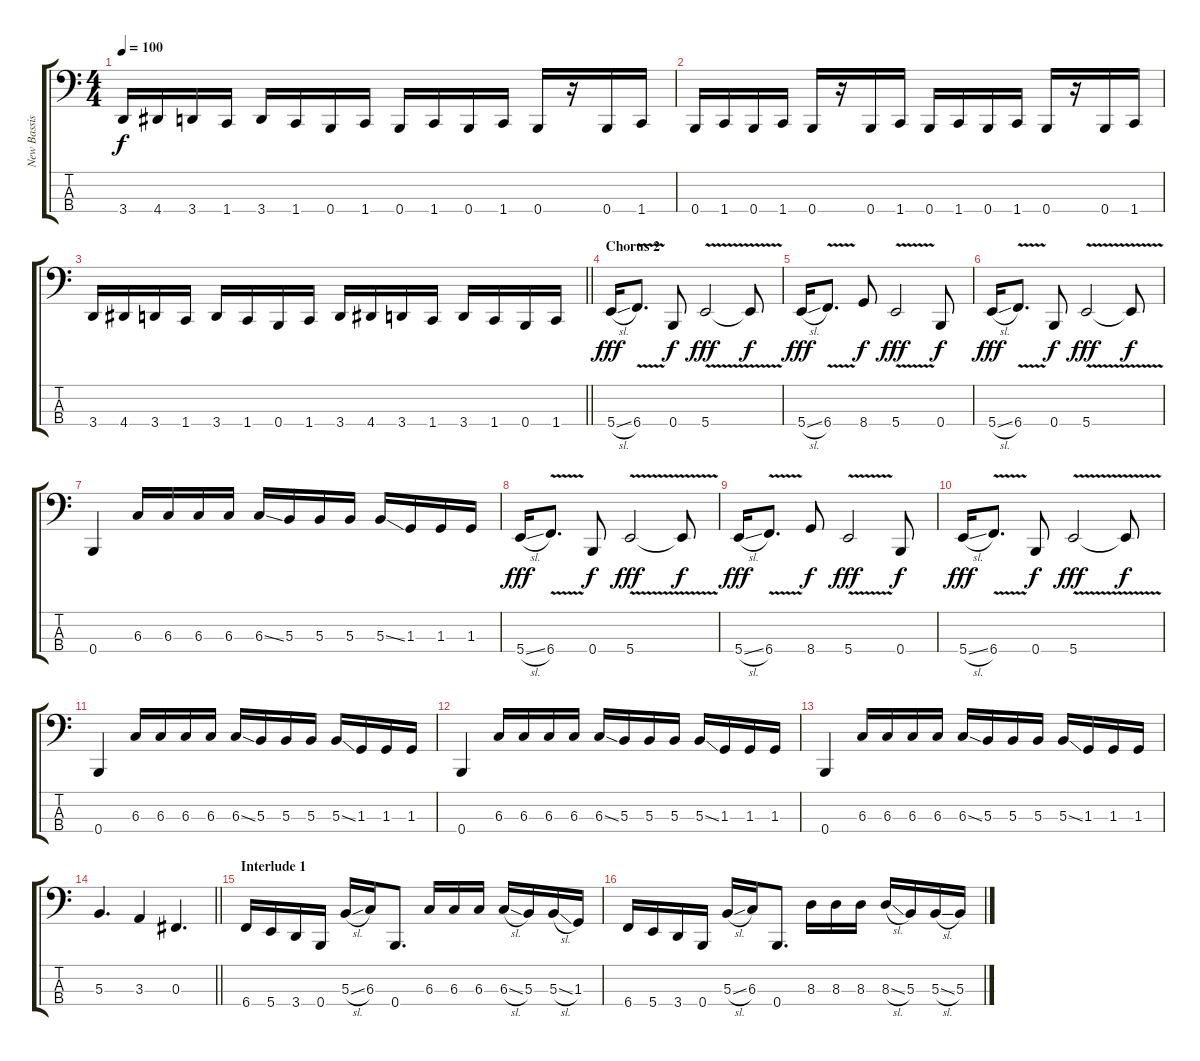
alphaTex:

\track ("New Bassist" "New Bassis") {instrument electricbasspick}
\staff {score tabs}
\tuning (E2 B1 Gb1 B0) {hide}
\ts (4 4)
\tempo 100
\clef f4
\ks c
3.4.16{dy f} 4.4.16 3.4.16 1.4.16 3.4.16 1.4.16 0.4.16 1.4.16 0.4.16 1.4.16 0.4.16 1.4.16 0.4.16 r.16 0.4.16 1.4.16 |
0.4.16 1.4.16 0.4.16 1.4.16 0.4.16 r.16 0.4.16 1.4.16 0.4.16 1.4.16 0.4.16 1.4.16 0.4.16 r.16 0.4.16 1.4.16 |
\barLineRight lightlight
3.4.16 4.4.16 3.4.16 1.4.16 3.4.16 1.4.16 0.4.16 1.4.16 3.4.16 4.4.16 3.4.16 1.4.16 3.4.16 1.4.16 0.4.16 1.4.16 |
\section ("" "Chorus 2")
5.4{sl}.16{dy fff} 6.4{v}.8{d} 0.4.8{dy f} 5.4{v}.2{dy fff} 5.4{t}.8{dy f} |
5.4{sl}.16{dy fff} 6.4{v}.8{d} 8.4.8{dy f} 5.4{v}.2{dy fff} 0.4.8{dy f} |
5.4{sl}.16{dy fff} 6.4{v}.8{d} 0.4.8{dy f} 5.4{v}.2{dy fff} 5.4{t}.8{dy f} |
0.4.4 6.3.16 6.3.16 6.3.16 6.3.16 6.3{ss}.16 5.3.16 5.3.16 5.3.16 5.3{ss}.16 1.3.16 1.3.16 1.3.16 |
5.4{sl}.16{dy fff} 6.4{v}.8{d} 0.4.8{dy f} 5.4{v}.2{dy fff} 5.4{t}.8{dy f} |
5.4{sl}.16{dy fff} 6.4{v}.8{d} 8.4.8{dy f} 5.4{v}.2{dy fff} 0.4.8{dy f} |
5.4{sl}.16{dy fff} 6.4{v}.8{d} 0.4.8{dy f} 5.4{v}.2{dy fff} 5.4{t}.8{dy f} |
0.4.4 6.3.16 6.3.16 6.3.16 6.3.16 6.3{ss}.16 5.3.16 5.3.16 5.3.16 5.3{ss}.16 1.3.16 1.3.16 1.3.16 |
0.4.4 6.3.16 6.3.16 6.3.16 6.3.16 6.3{ss}.16 5.3.16 5.3.16 5.3.16 5.3{ss}.16 1.3.16 1.3.16 1.3.16 |
0.4.4 6.3.16 6.3.16 6.3.16 6.3.16 6.3{ss}.16 5.3.16 5.3.16 5.3.16 5.3{ss}.16 1.3.16 1.3.16 1.3.16 |
\barLineRight lightlight
5.3.4{d} 3.3.4 0.3.4{d} |
\section ("" "Interlude 1")
6.4.16 5.4.16 3.4.16 0.4.16 5.3{sl}.16 6.3.16 0.4.8{d} 6.3.16 6.3.16 6.3.16 6.3{sl}.16 5.3.16 5.3{sl}.16 1.3.16 |
6.4.16 5.4.16 3.4.16 0.4.16 5.3{sl}.16 6.3.16 0.4.8{d} 8.3.16 8.3.16 8.3.16 8.3{sl}.16 5.3.16 5.3{sl}.16 5.3.16
